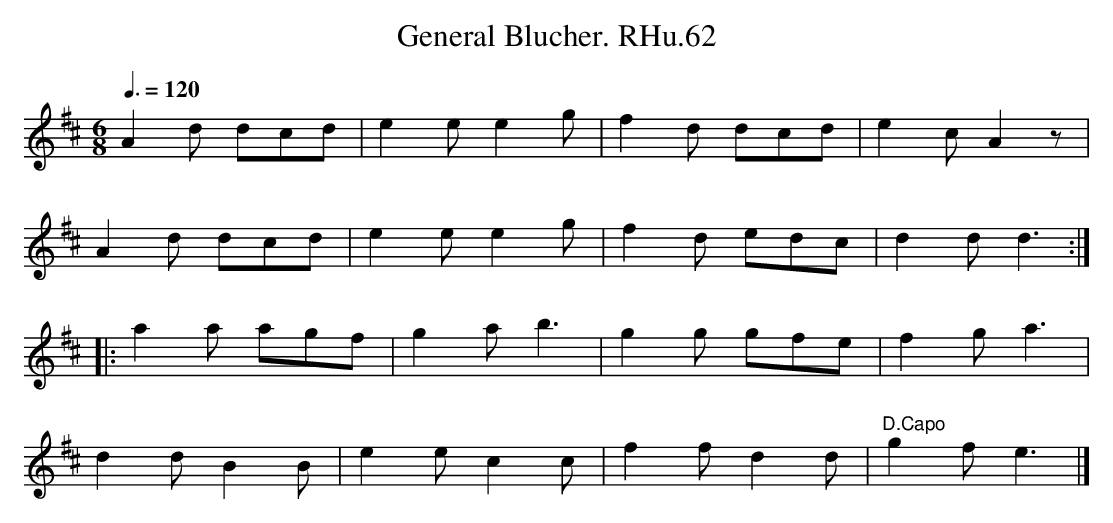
X:1
T:General Blucher. RHu.62
L:1/8
M:6/8
Q:3/8=120
K:D
A2d dcd|e2ee2g|f2d dcd|e2cA2z|!
A2d dcd|e2ee2g|f2d edc|d2dd3::!
a2a agf|g2ab3|g2g gfe|f2ga3|!
d2dB2B|e2ec2c|f2fd2d|"D.Capo"g2fe3|]
